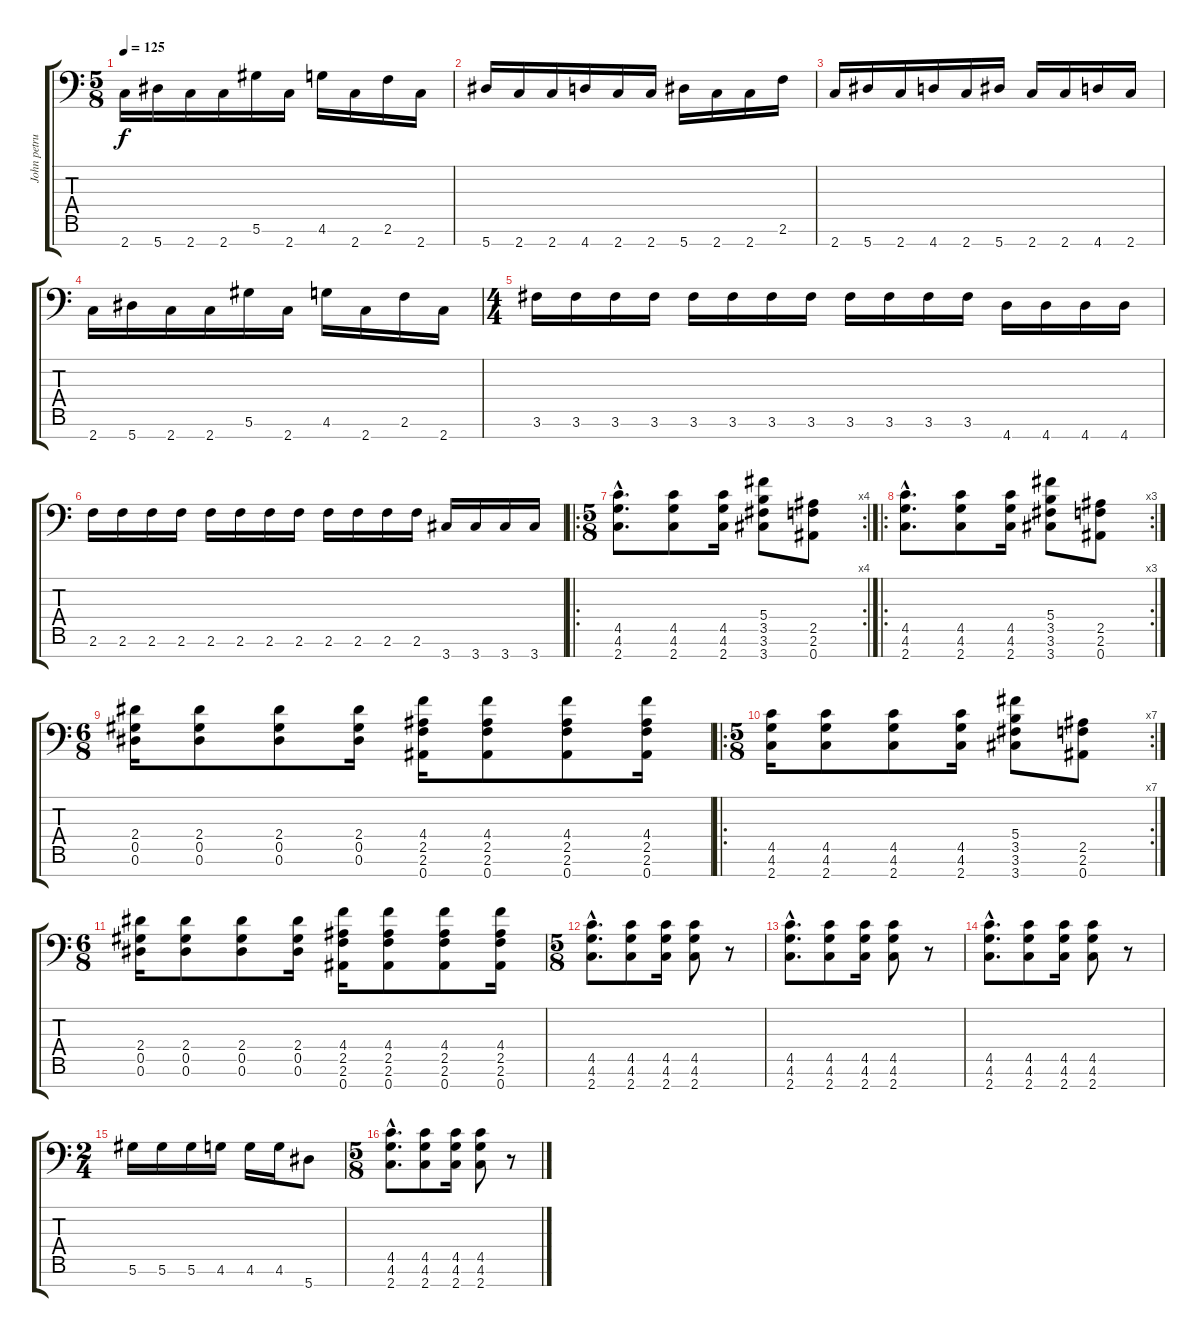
\track ("John petrucci" "John petru") {instrument distortionguitar}
\staff {score tabs}
\tuning (Eb4 Bb3 Gb3 Db3 Ab2 Eb2 Bb1) {hide}
\ts (5 8)
\tempo 125
\clef f4
\ks c
2.7.16{dy f} 5.7.16 2.7.16 2.7.16 5.6.16 2.7.16 4.6.16 2.7.16 2.6.16 2.7.16 |
5.7.16 2.7.16 2.7.16 4.7.16 2.7.16 2.7.16 5.7.16 2.7.16 2.7.16 2.6.16 |
2.7.16 5.7.16 2.7.16 4.7.16 2.7.16 5.7.16 2.7.16 2.7.16 4.7.16 2.7.16 |
2.7.16 5.7.16 2.7.16 2.7.16 5.6.16 2.7.16 4.6.16 2.7.16 2.6.16 2.7.16 |
\ts (4 4)
3.6.16 3.6.16 3.6.16 3.6.16 3.6.16 3.6.16 3.6.16 3.6.16 3.6.16 3.6.16 3.6.16 3.6.16 4.7.16 4.7.16 4.7.16 4.7.16 |
2.6.16 2.6.16 2.6.16 2.6.16 2.6.16 2.6.16 2.6.16 2.6.16 2.6.16 2.6.16 2.6.16 2.6.16 3.7.16 3.7.16 3.7.16 3.7.16 |
\ro
\rc 4
\ts (5 8)
(4.5{hac} 4.6{hac} 2.7{hac}).8{d balance 0} (4.5 4.6 2.7).8 (4.5 4.6 2.7).16 (5.4 3.5 3.6 3.7).8 (2.5 2.6 0.7).8 |
\ro
\rc 3
(4.5{hac} 4.6{hac} 2.7{hac}).8{d balance 8} (4.5 4.6 2.7).8 (4.5 4.6 2.7).16 (5.4 3.5 3.6 3.7).8 (2.5 2.6 0.7).8 |
\ts (6 8)
(2.4 0.5 0.6).16 (2.4 0.5 0.6).8 (2.4 0.5 0.6).8 (2.4 0.5 0.6).16 (4.4 2.5 2.6 0.7).16 (4.4 2.5 2.6 0.7).8 (4.4 2.5 2.6 0.7).8 (4.4 2.5 2.6 0.7).16 |
\ro
\rc 7
\ts (5 8)
(4.5 4.6 2.7).16 (4.5 4.6 2.7).8 (4.5 4.6 2.7).8 (4.5 4.6 2.7).16 (5.4 3.5 3.6 3.7).8 (2.5 2.6 0.7).8 |
\ts (6 8)
(2.4 0.5 0.6).16 (2.4 0.5 0.6).8 (2.4 0.5 0.6).8 (2.4 0.5 0.6).16 (4.4 2.5 2.6 0.7).16 (4.4 2.5 2.6 0.7).8 (4.4 2.5 2.6 0.7).8 (4.4 2.5 2.6 0.7).16 |
\ts (5 8)
(4.5{hac} 4.6{hac} 2.7{hac}).8{d} (4.5 4.6 2.7).8 (4.5 4.6 2.7).16 (4.5 4.6 2.7).8 r.8 |
(4.5{hac} 4.6{hac} 2.7{hac}).8{d} (4.5 4.6 2.7).8 (4.5 4.6 2.7).16 (4.5 4.6 2.7).8 r.8 |
(4.5{hac} 4.6{hac} 2.7{hac}).8{d} (4.5 4.6 2.7).8 (4.5 4.6 2.7).16 (4.5 4.6 2.7).8 r.8 |
\ts (2 4)
5.6.16 5.6.16 5.6.16 4.6.16 4.6.16 4.6.16 5.7.8 |
\ts (5 8)
(4.5{hac} 4.6{hac} 2.7{hac}).8{d} (4.5 4.6 2.7).8 (4.5 4.6 2.7).16 (4.5 4.6 2.7).8 r.8
